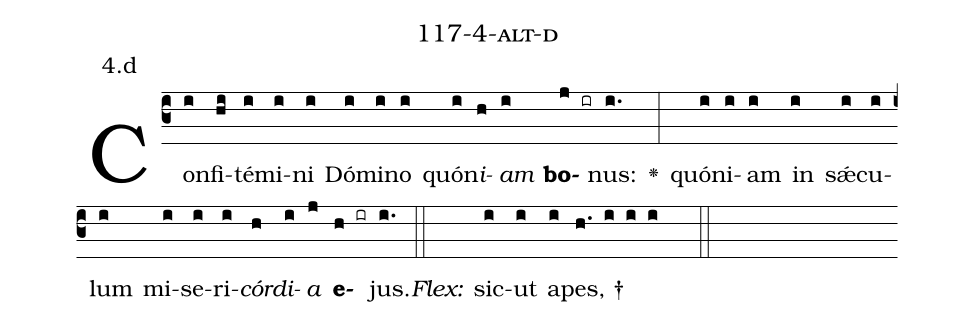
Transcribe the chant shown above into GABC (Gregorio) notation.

name: 117-4-alt-d;
annotation: 4.d;
%%
(c3)Con(i)fi(hi)té(i)mi(i)ni(i) Dó(i)mi(i)no(i) quón(i)<i>i</i>(h)<i>am</i>(i) <b>bo</b>(j ir)nus:(i.) <v>\greheightstar</v>(:) quón(i)i(i)am(i) in(i) sǽ(i)cu(i)lum(i) mi(i)se(i)ri(i)<i>cór</i>(h)<i>di</i>(i)<i>a</i>(j) <b>e</b>(h ir)jus.(i.) (::)
<i>Flex:</i>()  sic(i)ut(i) a(i)pes, †(h. i i i  ::)

%E(i) u(h) o(i) u(j) a(h) e.(i.) (::)
